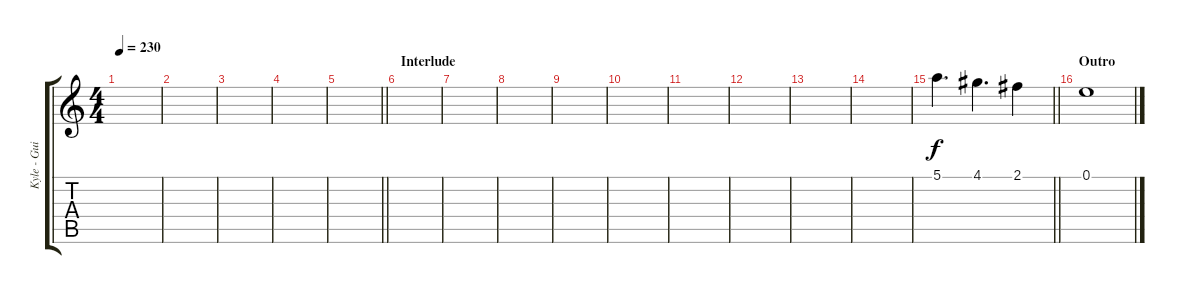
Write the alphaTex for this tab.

\track ("Kyle - Guitar" "Kyle - Gui") {instrument distortionguitar}
\staff {score tabs}
\tuning (E4 B3 G3 D3 A2 E2) {hide}
\ts (4 4)
\tempo 230
\clef g2
\ks c
|
|
|
|
\barLineRight lightlight
|
\section ("" "Interlude")
|
|
|
|
|
|
|
|
|
\barLineRight lightlight
5.1.4{d} 4.1.4{d} 2.1.4 |
\section ("" "Outro")
0.1.1
